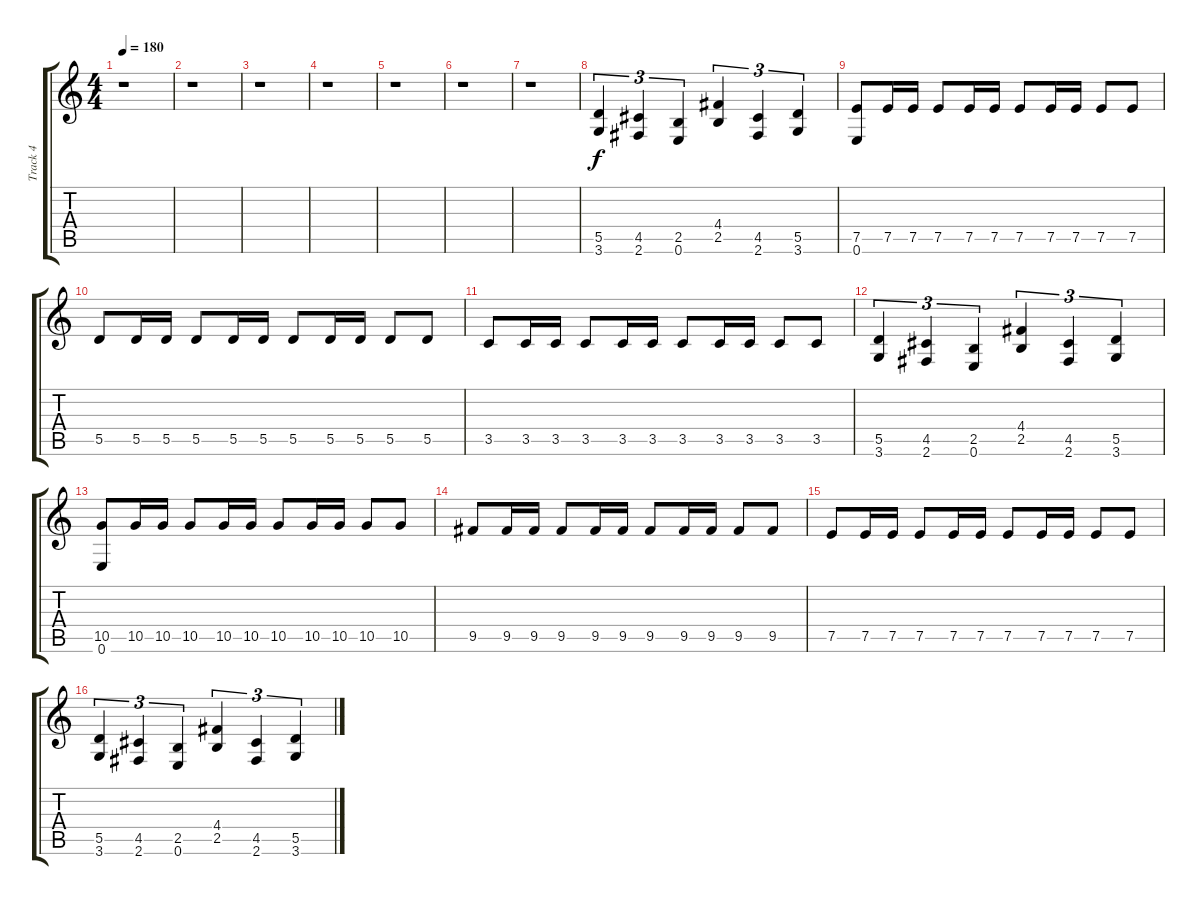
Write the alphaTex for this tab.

\track ("Track 4" "Track 4") {instrument distortionguitar}
\staff {score tabs}
\tuning (E4 B3 G3 D3 A2 E2) {hide}
\ts (4 4)
\tempo 180
\clef g2
\ks c
r.1{dy f instrument distortionguitar} |
r.1 |
r.1 |
r.1 |
r.1 |
r.1 |
r.1 |
(5.5 3.6).4{tu (3 2)} (4.5 2.6).4{tu (3 2)} (2.5 0.6).4{tu (3 2)} (4.4 2.5).4{tu (3 2)} (4.5 2.6).4{tu (3 2)} (5.5 3.6).4{tu (3 2)} |
(7.5 0.6).8 7.5.16 7.5.16 7.5.8 7.5.16 7.5.16 7.5.8 7.5.16 7.5.16 7.5.8 7.5.8 |
5.5.8 5.5.16 5.5.16 5.5.8 5.5.16 5.5.16 5.5.8 5.5.16 5.5.16 5.5.8 5.5.8 |
3.5.8 3.5.16 3.5.16 3.5.8 3.5.16 3.5.16 3.5.8 3.5.16 3.5.16 3.5.8 3.5.8 |
(5.5 3.6).4{tu (3 2)} (4.5 2.6).4{tu (3 2)} (2.5 0.6).4{tu (3 2)} (4.4 2.5).4{tu (3 2)} (4.5 2.6).4{tu (3 2)} (5.5 3.6).4{tu (3 2)} |
(10.5 0.6).8 10.5.16 10.5.16 10.5.8 10.5.16 10.5.16 10.5.8 10.5.16 10.5.16 10.5.8 10.5.8 |
9.5.8 9.5.16 9.5.16 9.5.8 9.5.16 9.5.16 9.5.8 9.5.16 9.5.16 9.5.8 9.5.8 |
7.5.8 7.5.16 7.5.16 7.5.8 7.5.16 7.5.16 7.5.8 7.5.16 7.5.16 7.5.8 7.5.8 |
(5.5 3.6).4{tu (3 2)} (4.5 2.6).4{tu (3 2)} (2.5 0.6).4{tu (3 2)} (4.4 2.5).4{tu (3 2)} (4.5 2.6).4{tu (3 2)} (5.5 3.6).4{tu (3 2)}
